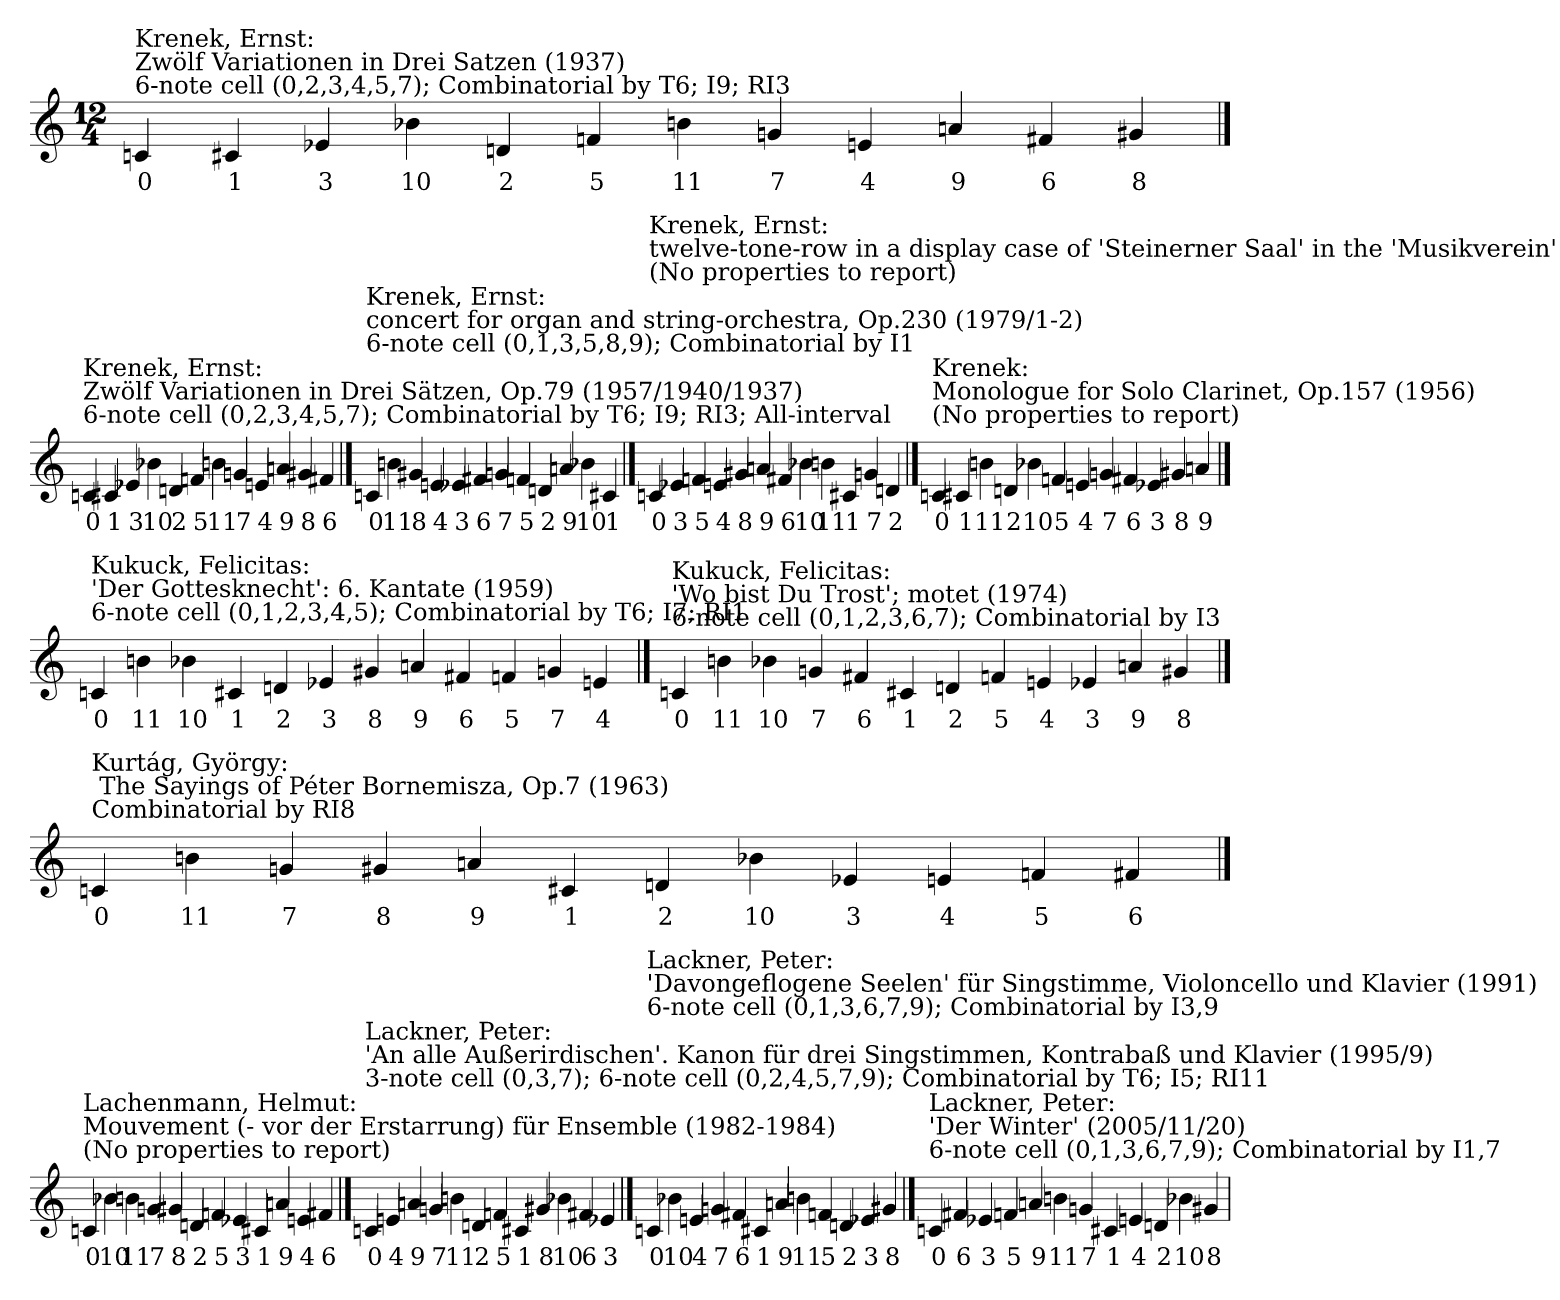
**kern	**text
*part1	*part1
*staff1	*staff1
!!LO:LB:g=z
*M12/4	*
==721	==721
!LO:TX:t=Krenek, Ernst&colon; \nZwölf Variationen in Drei Satzen (1937)\n6-note cell (0,2,3,4,5,7); Combinatorial by T6; I9; RI3	!
4cn	0
4c#X	1
4e-X	3
4b-X	10
4dn	2
4fn	5
4bn	11
4gn	7
4en	4
4an	9
4f#X	6
4g#X	8
!!LO:LB:g=z
==722	==722
!LO:TX:t=Krenek, Ernst&colon; \nZwölf Variationen in Drei Sätzen, Op.79 (1957/1940/1937)\n6-note cell (0,2,3,4,5,7); Combinatorial by T6; I9; RI3; All-interval	!
4cn	0
4c#X	1
4e-X	3
4b-X	10
4dn	2
4fn	5
4bn	11
4gn	7
4en	4
4an	9
4g#X	8
4f#X	6
!!LO:LB:g=z
==723	==723
!LO:TX:t=Krenek, Ernst&colon; \nconcert for organ and string-orchestra, Op.230 (1979/1-2)\n6-note cell (0,1,3,5,8,9); Combinatorial by I1	!
4cn	0
4bn	11
4g#X	8
4en	4
4e-X	3
4f#X	6
4gn	7
4fn	5
4dn	2
4an	9
4b-X	10
4c#X	1
!!LO:LB:g=z
==724	==724
!LO:TX:t=Krenek, Ernst&colon; \ntwelve-tone-row in a display case of 'Steinerner Saal' in the 'Musikverein' of Vienna (1985/8/8)\n(No properties to report)	!
4cn	0
4e-X	3
4fn	5
4en	4
4g#X	8
4an	9
4f#X	6
4b-X	10
4bn	11
4c#X	1
4gn	7
4dn	2
!!LO:LB:g=z
==725	==725
!LO:TX:t=Krenek&colon; \nMonologue for Solo Clarinet, Op.157 (1956)\n(No properties to report)	!
4cn	0
4c#X	1
4bn	11
4dn	2
4b-X	10
4fn	5
4en	4
4gn	7
4f#X	6
4e-X	3
4g#X	8
4an	9
!!LO:LB:g=z
==726	==726
!LO:TX:t=Kukuck, Felicitas&colon; \n'Der Gottesknecht'&colon; 6. Kantate (1959)\n6-note cell (0,1,2,3,4,5); Combinatorial by T6; I7; RI1	!
4cn	0
4bn	11
4b-X	10
4c#X	1
4dn	2
4e-X	3
4g#X	8
4an	9
4f#X	6
4fn	5
4gn	7
4en	4
!!LO:LB:g=z
==727	==727
!LO:TX:t=Kukuck, Felicitas&colon; \n'Wo bist Du Trost'; motet (1974)\n6-note cell (0,1,2,3,6,7); Combinatorial by I3	!
4cn	0
4bn	11
4b-X	10
4gn	7
4f#X	6
4c#X	1
4dn	2
4fn	5
4en	4
4e-X	3
4an	9
4g#X	8
!!LO:LB:g=z
==728	==728
!LO:TX:t=Kurtág, György&colon; \n The Sayings of Péter Bornemisza, Op.7 (1963)\nCombinatorial by RI8	!
4cn	0
4bn	11
4gn	7
4g#X	8
4an	9
4c#X	1
4dn	2
4b-X	10
4e-X	3
4en	4
4fn	5
4f#X	6
!!LO:LB:g=z
==729	==729
!LO:TX:t=Lachenmann, Helmut&colon; \nMouvement (- vor der Erstarrung) für Ensemble (1982-1984)\n(No properties to report)	!
4cn	0
4b-X	10
4bn	11
4gn	7
4g#X	8
4dn	2
4fn	5
4e-X	3
4c#X	1
4an	9
4en	4
4f#X	6
!!LO:LB:g=z
==730	==730
!LO:TX:t=Lackner, Peter&colon; \n'An alle Außerirdischen'. Kanon für drei Singstimmen, Kontrabaß und Klavier (1995/9)\n3-note cell (0,3,7); 6-note cell (0,2,4,5,7,9); Combinatorial by T6; I5; RI11	!
4cn	0
4en	4
4an	9
4gn	7
4bn	11
4dn	2
4fn	5
4c#X	1
4g#X	8
4b-X	10
4f#X	6
4e-X	3
!!LO:LB:g=z
==731	==731
!LO:TX:t=Lackner, Peter&colon; \n'Davongeflogene Seelen' für Singstimme, Violoncello und Klavier (1991)\n6-note cell (0,1,3,6,7,9); Combinatorial by I3,9	!
4cn	0
4b-X	10
4en	4
4gn	7
4f#X	6
4c#X	1
4an	9
4bn	11
4fn	5
4dn	2
4e-X	3
4g#X	8
!!LO:LB:g=z
==732	==732
!LO:TX:t=Lackner, Peter&colon; \n'Der Winter' (2005/11/20)\n6-note cell (0,1,3,6,7,9); Combinatorial by I1,7	!
4cn	0
4f#X	6
4e-X	3
4fn	5
4an	9
4bn	11
4gn	7
4c#X	1
4en	4
4dn	2
4b-X	10
4g#X	8
=	=
*-	*-
